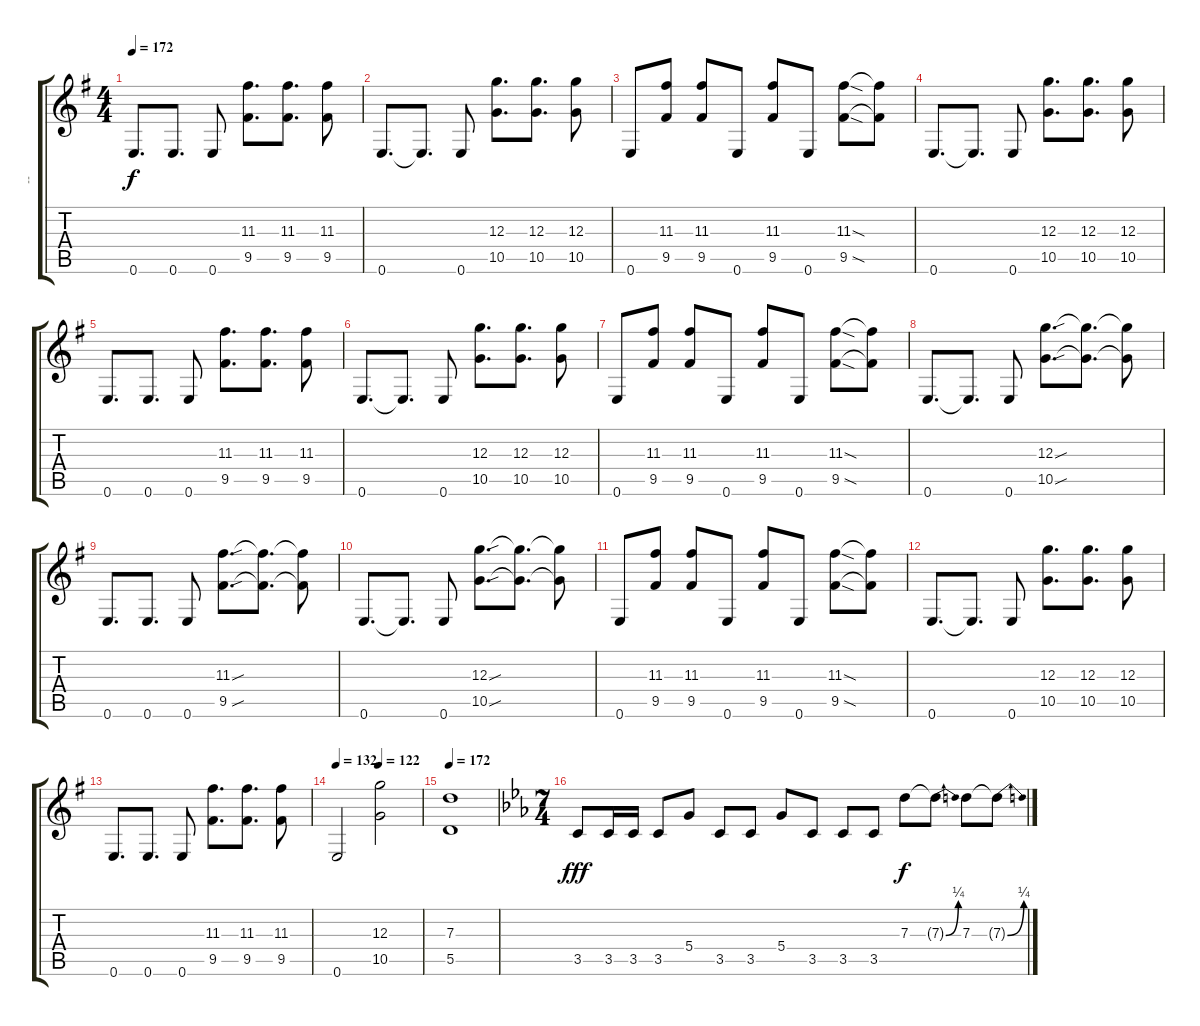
\track ("--" "--") {instrument overdrivenguitar}
\staff {score tabs}
\tuning (E4 B3 G3 D3 A2 E2) {hide}
\ts (4 4)
\tempo 172
\clef g2
\ks g
0.6.8{d dy f} 0.6.8{d} 0.6.8 (11.3 9.5).8{d} (11.3 9.5).8{d} (11.3 9.5).8 |
0.6.8{d} 0.6{t}.8{d} 0.6.8 (12.3 10.5).8{d} (12.3 10.5).8{d} (12.3 10.5).8 |
0.6.8 (11.3 9.5).8 (11.3 9.5).8 0.6.8 (11.3 9.5).8 0.6.8 (11.3{sod} 9.5{sod}).8 (11.3{t} 9.5{t}).8 |
0.6.8{d} 0.6{t}.8{d} 0.6.8 (12.3 10.5).8{d} (12.3 10.5).8{d} (12.3 10.5).8 |
0.6.8{d} 0.6.8{d} 0.6.8 (11.3 9.5).8{d} (11.3 9.5).8{d} (11.3 9.5).8 |
0.6.8{d} 0.6{t}.8{d} 0.6.8 (12.3 10.5).8{d} (12.3 10.5).8{d} (12.3 10.5).8 |
0.6.8 (11.3 9.5).8 (11.3 9.5).8 0.6.8 (11.3 9.5).8 0.6.8 (11.3{sod} 9.5{sod}).8 (11.3{t} 9.5{t}).8 |
0.6.8{d} 0.6{t}.8{d} 0.6.8 (12.3{sou} 10.5{sou}).8{d} (12.3{t} 10.5{t}).8{d} (12.3{t} 10.5{t}).8 |
0.6.8{d} 0.6.8{d} 0.6.8 (11.3{sou} 9.5{sou}).8{d} (11.3{t} 9.5{t}).8{d} (11.3{t} 9.5{t}).8 |
0.6.8{d} 0.6{t}.8{d} 0.6.8 (12.3{sou} 10.5{sou}).8{d} (12.3{t} 10.5{t}).8{d} (12.3{t} 10.5{t}).8 |
0.6.8 (11.3 9.5).8 (11.3 9.5).8 0.6.8 (11.3 9.5).8 0.6.8 (11.3{sod} 9.5{sod}).8 (11.3{t} 9.5{t}).8 |
0.6.8{d} 0.6{t}.8{d} 0.6.8 (12.3 10.5).8{d} (12.3 10.5).8{d} (12.3 10.5).8 |
0.6.8{d} 0.6.8{d} 0.6.8 (11.3 9.5).8{d} (11.3 9.5).8{d} (11.3 9.5).8 |
\tempo 132
\tempo (122 0.5)
0.6.2 (12.3 10.5).2 |
\tempo 172
(7.3 5.5).1 |
\ts (7 4)
\ks eb
3.5.8{dy fff} 3.5.16 3.5.16 3.5.8 5.4.8 3.5.8 3.5.8 5.4.8 3.5.8 3.5.8 3.5.8 7.3.8{dy f} 7.3{be (bend 0 0 60 1) t}.8 7.3.8 7.3{be (bend 0 0 60 1) t}.8
